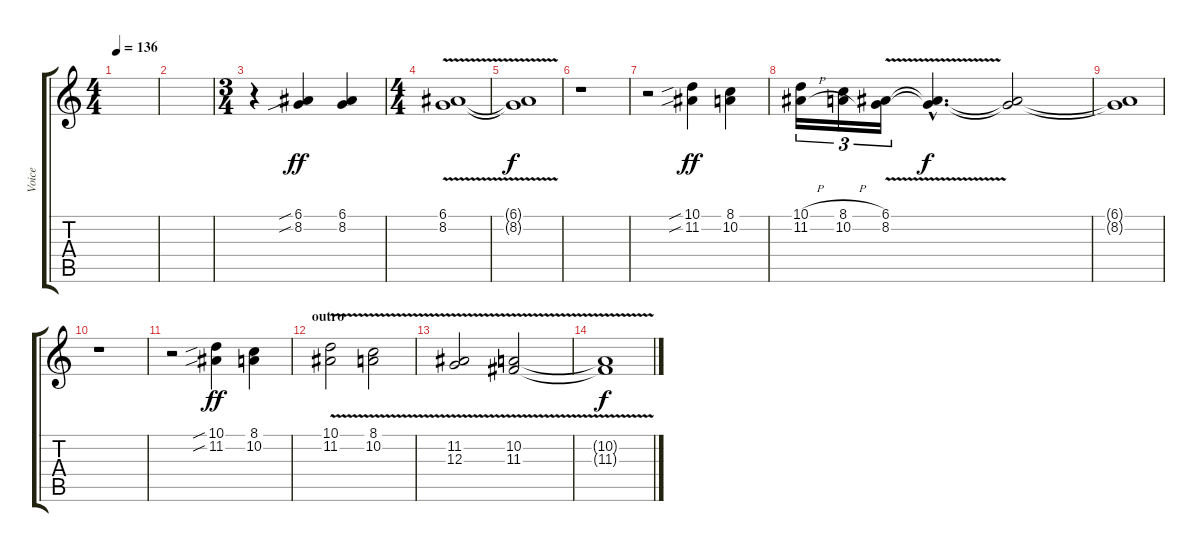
\track ("Voice" "Voice") {instrument choiraahs}
\staff {score tabs}
\tuning (E4 B3 G3 D3 A2 E2) {hide}
\ts (4 4)
\tempo 136
\clef g2
\ks c
|
|
\ts (3 4)
r.4 (6.1{sib} 8.2{sib}).4{dy ff} (6.1 8.2).4 |
\ts (4 4)
(6.1{v} 8.2{v}).1 |
(6.1{t} 8.2{t}).1{dy f} |
r.1 |
r.2 (10.1{sib} 11.2{sib}).4{dy ff} (8.1 10.2).4 |
(10.1{h} 11.2{h}).16{tu (3 2)} (8.1{h} 10.2{h}).16{tu (3 2)} (6.1{v} 8.2{v}).16{tu (3 2)} (6.1{hac t} 8.2{hac t}).4{d dy f} (6.1{t} 8.2{t}).2 |
(6.1{t} 8.2{t}).1 |
r.1 |
r.2 (10.1{sib} 11.2{sib}).4{dy ff} (8.1 10.2).4 |
\section ("" "outro")
(10.1{v} 11.2{v}).2 (8.1{v} 10.2{v}).2 |
(11.2{v} 12.3{v}).2 (10.2{v} 11.3).2 |
(10.2{t} 11.3{t}).1{dy f}
